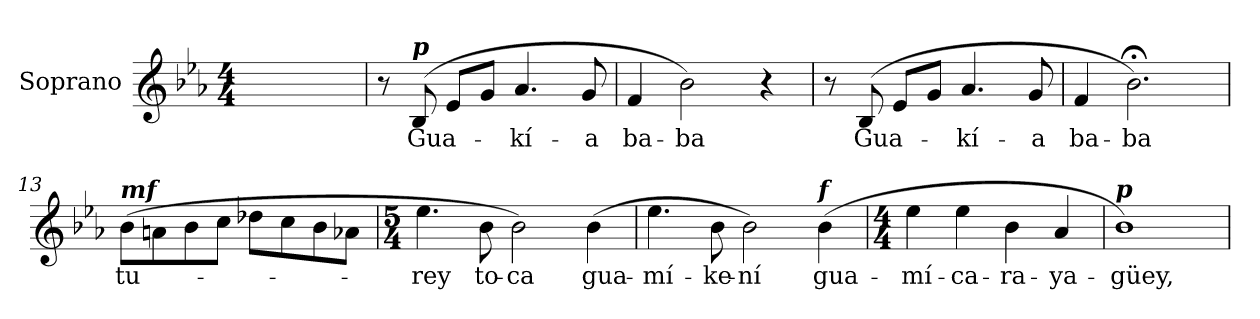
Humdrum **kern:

**kern	**text
*part1	*part1
*staff1	*staff1
*I"Soprano	*
*I'S.	*
*clefG2	*
*k[b-e-a-]	*
*M4/4	*
=1	=1
1ryy	.
=9	=9
8r	.
!LO:TX:a:Bi:t=p	!
(>8B-/	Gua-
8e-/L	.
8g/J	.
4.a-/	-kí-
8g/	-a
=10	=10
4f/	ba-
2b-\)	-ba
4r	.
=11	=11
8r	.
(>8B-/	Gua-
8e-/L	.
8g/J	.
4.a-/	-kí-
8g/	-a
=12	=12
4f/	ba-
2.b-;<\)	-ba
!!LO:LB:g=z
=13	=13
!LO:TX:a:Bi:t=mf	!
(>8b-\L	tu-
8an\	.
8b-\	.
8cc\J	.
8dd-X\L	.
8cc\	.
8b-\	.
8a-X\J	.
=14	=14
*M5/4	*
4.ee-\	-rey
8b-\	to-
2b-\)	-ca
(>4b-\	gua-
=15	=15
4.ee-\	-mí-
8b-\	-ke-
2b-\)	-ní
!LO:TX:a:Bi:t=f	!
(>4b-\	gua-
=16	=16
*M4/4	*
4ee-\	-mí-
4ee-\	-ca-
4b-\	-ra-
4a-/	-ya-
=17	=17
!LO:TX:a:Bi:t=p	!
1b-)	-güey,
=	=
*-	*-
